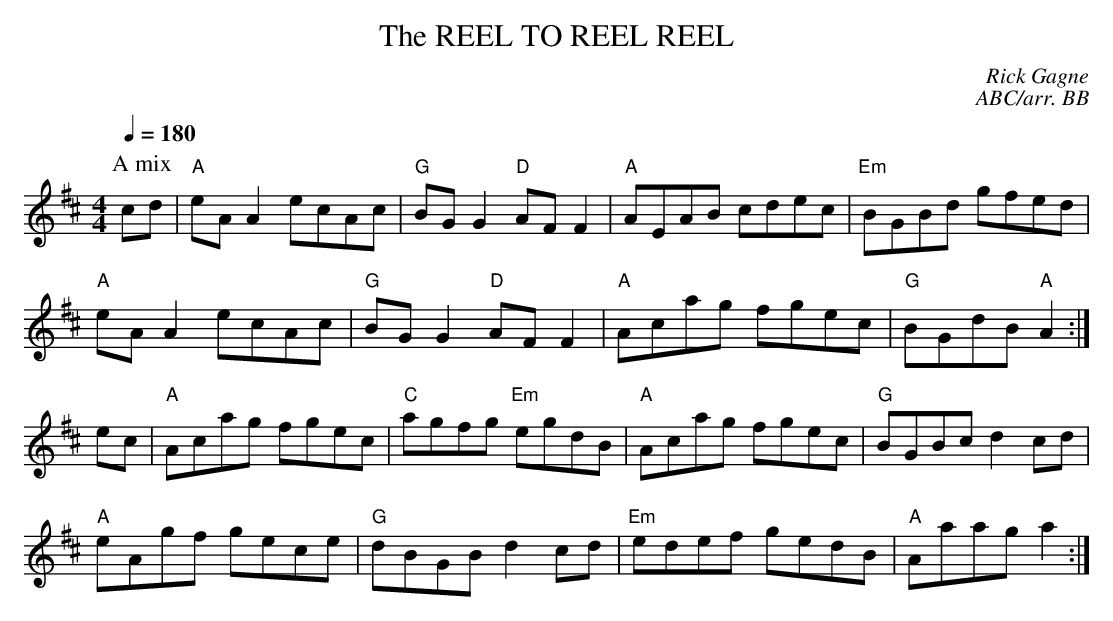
X:1
T: REEL TO REEL REEL, The
C: Rick Gagne
C:ABC/arr. BB
M: 4/4
Q:1/4=180
K: D
P: A mix
cd | "A"eAA2 ecAc | "G"BGG2 "D"AFF2 | "A"AEAB cdec | "Em"BGBd gfed |
"A"eAA2 ecAc | "G"BGG2 "D"AFF2 | "A"Acag fgec | "G"BGdB "A"A2 :|
ec | "A"Acag fgec | "C"agfg "Em"egdB | "A"Acag fgec | "G"BGBc d2cd |
"A"eAgf gece | "G"dBGB d2cd | "Em"edef gedB | "A"Aaag a2 :|
